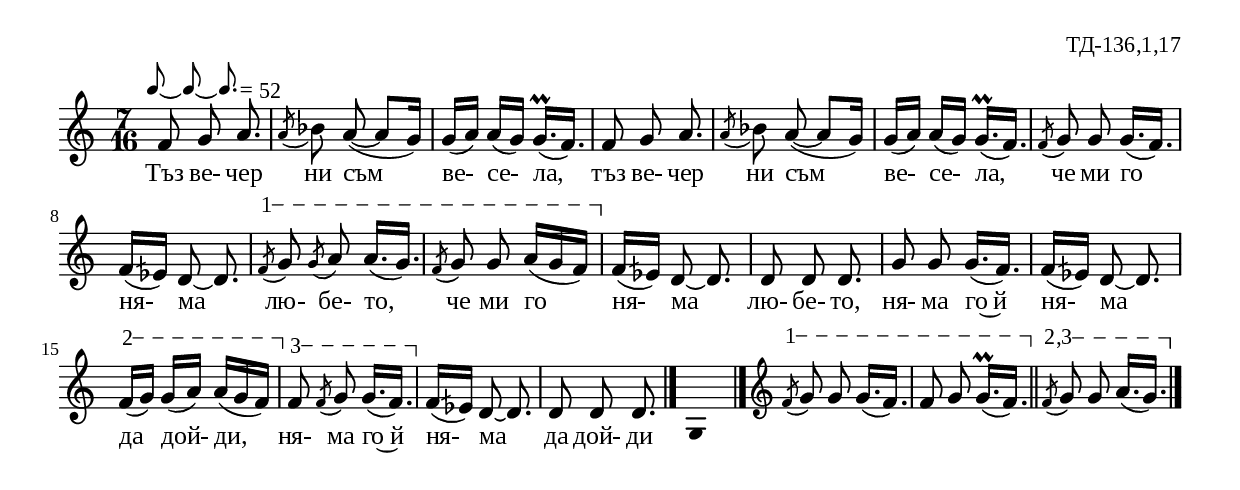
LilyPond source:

%{
TD_136_1_17
%}

\include "td-preamble.ly"
\include "makam.ly"
\include "Rhythm_marks.ly"

\score {
\relative c' {
%% \tempo 8 = 184
  \time 7/16
\override Score.RehearsalMark #'self-alignment-X = #LEFT
\once \override Score.RehearsalMark #'X-offset = #8
  \rhythmMarkA \rhyMarkAAAdot #"52"
  
 f8 g a8. | \acciaccatura a8 bfk a~\noBeam( a[ g16)] | g16([ a)] a([ g)] g16.\prall( f) |
 f8 g a8. | \acciaccatura a8 bfk a~\noBeam( a[ g16)] | g16([ a)] a([ g)] g16.\prall( f) |
 \acciaccatura f8 g g\noBeam g16.([ f)] | f16([ efb)] d8~ d8. | %% d8 d d8. 
 \varA
 \acciaccatura f8\startTextSpan g \acciaccatura g a a16.( g) | 
 \acciaccatura f8 g g\noBeam a16([ g f\stopTextSpan)] |
f16([ efb)] d8~ d8. | d8 d d8. |
 g8 g g16.([ f)] | f16([ efb)] d8~ d8. |
 \varB
 f16\startTextSpan([ g)] g([ a)] a([ g f\stopTextSpan)] |
\varC
 f8\startTextSpan \acciaccatura f g g16.([ f\stopTextSpan)] | 
 f16([ efb)] d8~ d8. | d8 d d8. |
 \bar "|." 
 s8 \fixB g,4 \fixC s16 
 \bar "|." 
\set Score.measureLength = #(ly:make-moment 1 16)  
 s16 \bar ""  
 \set Score.measureLength = #(ly:make-moment 7 16)  
 \clef treble 
\varA
  \acciaccatura f'8\startTextSpan g g g16.( f) | f8 g\noBeam g16.\prall([ f\stopTextSpan)]  \bar "||"
\varBC
  \acciaccatura f8\startTextSpan g g a16.([ g\stopTextSpan)]
 \bar "|." 
}
\addlyrics { Тъз ве- чер ни съм ве- се- ла, 
             тъз ве- чер ни съм ве- се- ла, 
		че ми го ня- ма лю- бе- то,
		че ми го ня- ма лю- бе- то,
				ня- ма го~й ня- ма да дой- ди,
				ня- ма го~й ня- ма да дой- ди }
%
\layout {
  indent = #0
  line-width = 190\mm
  ragged-right=##f
%%    ragged-last = ##t
}
%
\midi { 
	\context {
		\Score
		tempoWholesPerMinute = #(ly:make-moment 184 8)
		}
	}
}

\header{
  opus = "ТД-136,1,17"
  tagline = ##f
}

\paper  {
	 myStaffSize = #20
	 #(define fonts
	 (make-pango-font-tree "Times New Roman"
	 "Nimbus Sans"
	 "Luxi Mono"
	 (/ myStaffSize 20)))
  }

